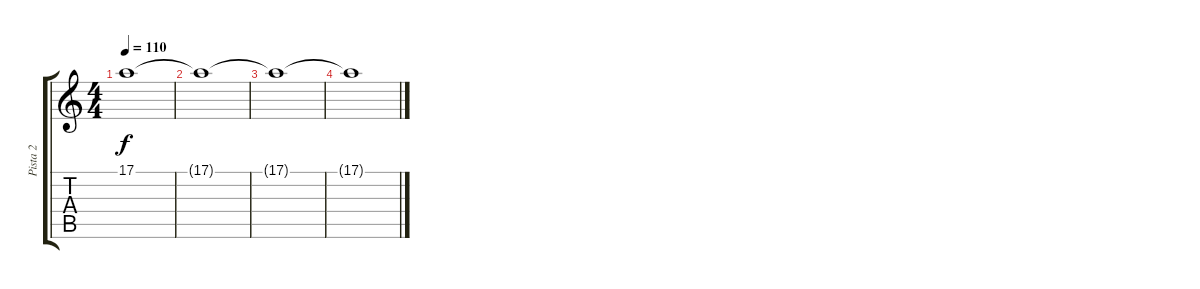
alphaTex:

\track ("Pista 2" "Pista 2") {instrument violin}
\staff {score tabs}
\tuning (E4 B3 G3 D3 A2 E2) {hide}
\ts (4 4)
\tempo 110
\clef g2
\ks c
17.1.1{dy f} |
17.1{t}.1 |
17.1{t}.1 |
17.1{t}.1
